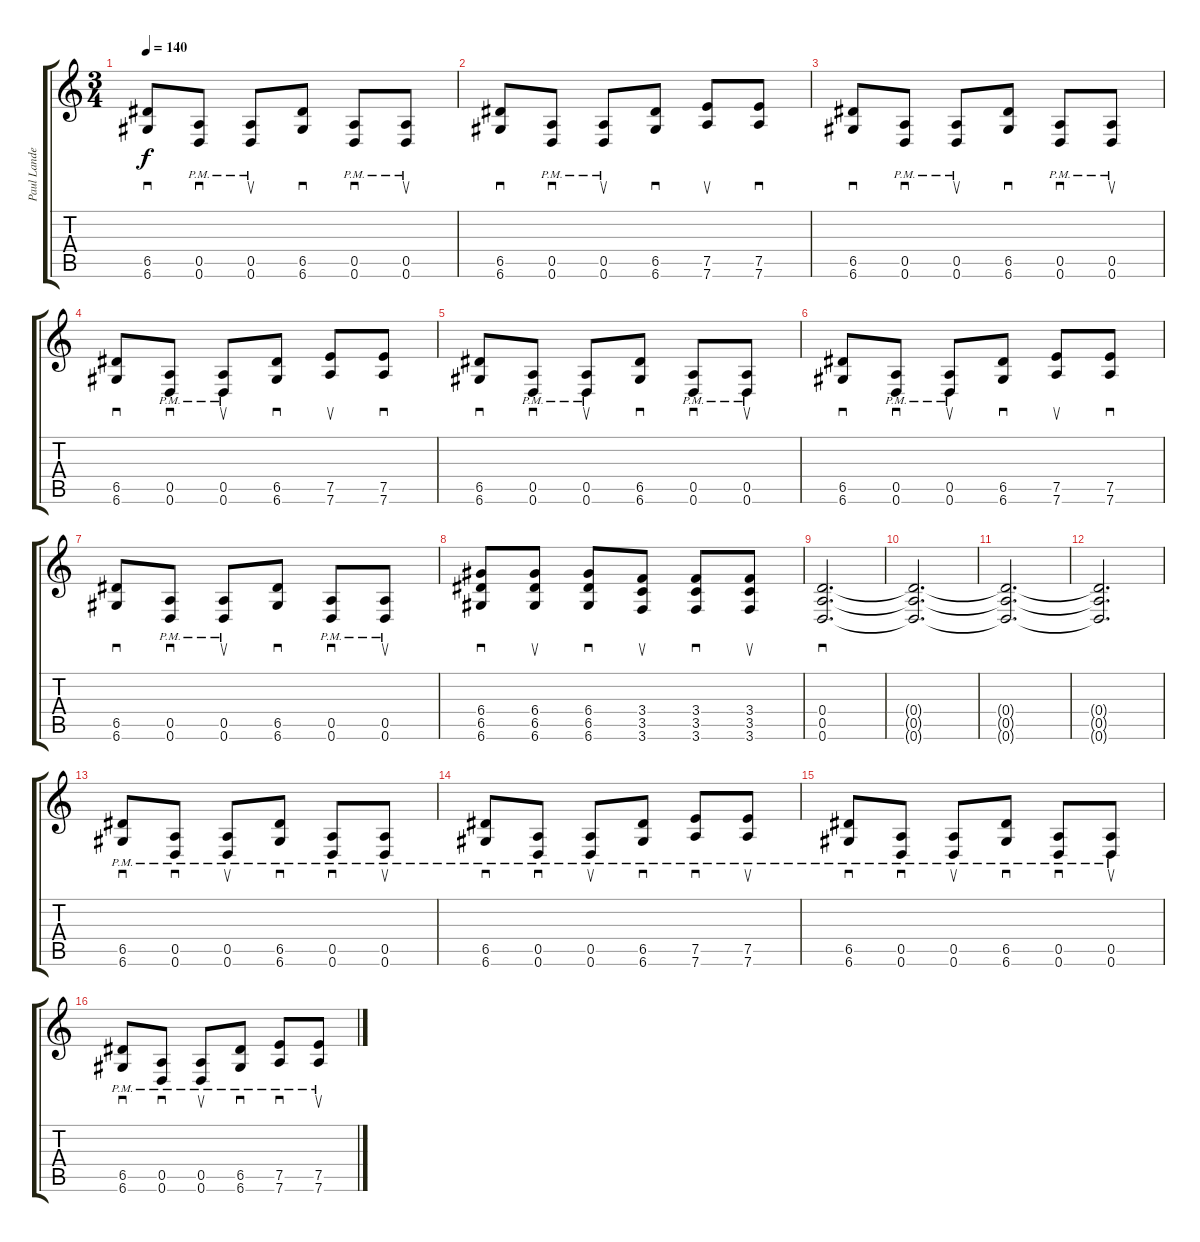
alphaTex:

\track ("Paul Landers" "Paul Lande") {instrument overdrivenguitar}
\staff {score tabs}
\tuning (E4 B3 G3 D3 A2 D2) {hide}
\ts (3 4)
\tempo 140
\clef g2
\ks c
(6.5 6.6).8{sd dy f} (0.5{pm} 0.6{pm}).8{sd} (0.5{pm} 0.6{pm}).8{su} (6.5 6.6).8{sd} (0.5{pm} 0.6{pm}).8{sd} (0.5{pm} 0.6{pm}).8{su} |
(6.5 6.6).8{sd} (0.5{pm} 0.6{pm}).8{sd} (0.5{pm} 0.6{pm}).8{su} (6.5 6.6).8{sd} (7.5 7.6).8{su} (7.5 7.6).8{sd} |
(6.5 6.6).8{sd} (0.5{pm} 0.6{pm}).8{sd} (0.5{pm} 0.6{pm}).8{su} (6.5 6.6).8{sd} (0.5{pm} 0.6{pm}).8{sd} (0.5{pm} 0.6{pm}).8{su} |
(6.5 6.6).8{sd} (0.5{pm} 0.6{pm}).8{sd} (0.5{pm} 0.6{pm}).8{su} (6.5 6.6).8{sd} (7.5 7.6).8{su} (7.5 7.6).8{sd} |
(6.5 6.6).8{sd} (0.5{pm} 0.6{pm}).8{sd} (0.5{pm} 0.6{pm}).8{su} (6.5 6.6).8{sd} (0.5{pm} 0.6{pm}).8{sd} (0.5{pm} 0.6{pm}).8{su} |
(6.5 6.6).8{sd} (0.5{pm} 0.6{pm}).8{sd} (0.5{pm} 0.6{pm}).8{su} (6.5 6.6).8{sd} (7.5 7.6).8{su} (7.5 7.6).8{sd} |
(6.5 6.6).8{sd} (0.5{pm} 0.6{pm}).8{sd} (0.5{pm} 0.6{pm}).8{su} (6.5 6.6).8{sd} (0.5{pm} 0.6{pm}).8{sd} (0.5{pm} 0.6{pm}).8{su} |
(6.4 6.5 6.6).8{sd} (6.4 6.5 6.6).8{su} (6.4 6.5 6.6).8{sd} (3.4 3.5 3.6).8{su} (3.4 3.5 3.6).8{sd} (3.4 3.5 3.6).8{su} |
(0.4 0.5 0.6).2{d sd} |
(0.4{t} 0.5{t} 0.6{t}).2{d} |
(0.4{t} 0.5{t} 0.6{t}).2{d} |
(0.4{t} 0.5{t} 0.6{t}).2{d} |
(6.5{pm} 6.6{pm}).8{sd} (0.5{pm} 0.6{pm}).8{sd} (0.5{pm} 0.6{pm}).8{su} (6.5{pm} 6.6{pm}).8{sd} (0.5{pm} 0.6{pm}).8{sd} (0.5{pm} 0.6{pm}).8{su} |
(6.5{pm} 6.6{pm}).8{sd} (0.5{pm} 0.6{pm}).8{sd} (0.5{pm} 0.6{pm}).8{su} (6.5{pm} 6.6{pm}).8{sd} (7.5{pm} 7.6{pm}).8{sd} (7.5{pm} 7.6{pm}).8{su} |
(6.5{pm} 6.6{pm}).8{sd} (0.5{pm} 0.6{pm}).8{sd} (0.5{pm} 0.6{pm}).8{su} (6.5{pm} 6.6{pm}).8{sd} (0.5{pm} 0.6{pm}).8{sd} (0.5{pm} 0.6{pm}).8{su} |
(6.5{pm} 6.6{pm}).8{sd} (0.5{pm} 0.6{pm}).8{sd} (0.5{pm} 0.6{pm}).8{su} (6.5{pm} 6.6{pm}).8{sd} (7.5{pm} 7.6{pm}).8{sd} (7.5{pm} 7.6{pm}).8{su}
